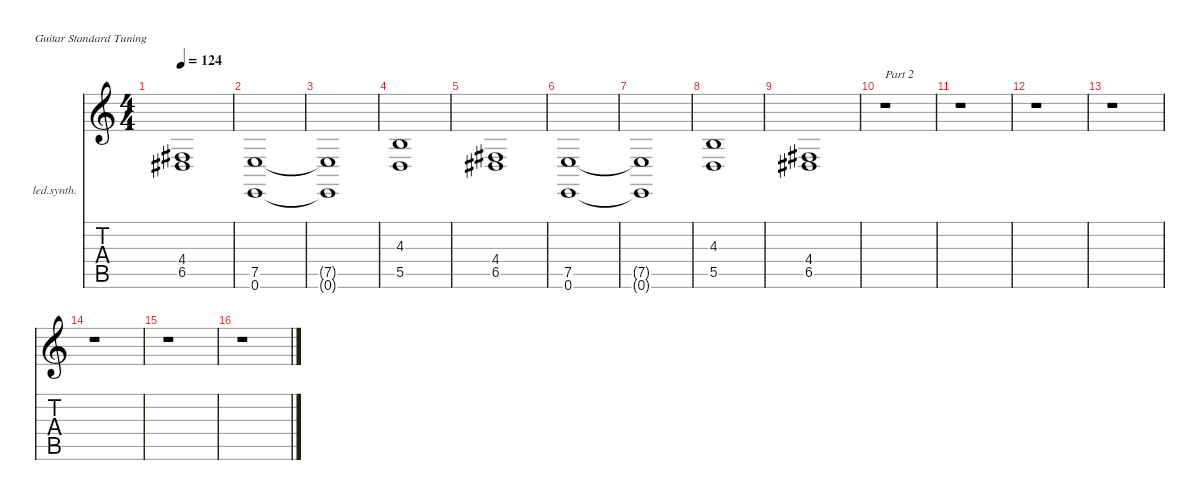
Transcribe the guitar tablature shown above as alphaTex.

\defaultSystemsLayout 4
\hideDynamics
\bracketExtendMode nobrackets
\firstSystemTrackNameOrientation horizontal
\otherSystemsTrackNameOrientation horizontal
\track ("Synth" "led.synth.") {instrument lead1square}
\staff {score tabs}
\tuning (E4 B3 G3 D3 A2 E2)
\ts (4 4)
\tempo 124
\clef g2
\ks c
(4.4{acc #} 6.5{acc #}).1{dy f beam Up} |
(7.5 0.6).1{beam Up} |
(7.5{t} 0.6{t}).1{beam Up} |
(4.3 5.5).1{beam Up} |
(4.4{acc #} 6.5{acc #}).1{beam Up} |
(7.5 0.6).1{beam Up} |
(7.5{t} 0.6{t}).1{beam Up} |
(4.3 5.5).1{beam Up} |
(4.4{acc #} 6.5{acc #}).1{beam Up} |
r.1{txt "Part 2" beam Down} |
r.1{beam Down} |
r.1{beam Down} |
r.1{beam Down} |
r.1{beam Down} |
r.1{beam Down} |
r.1{beam Down}
